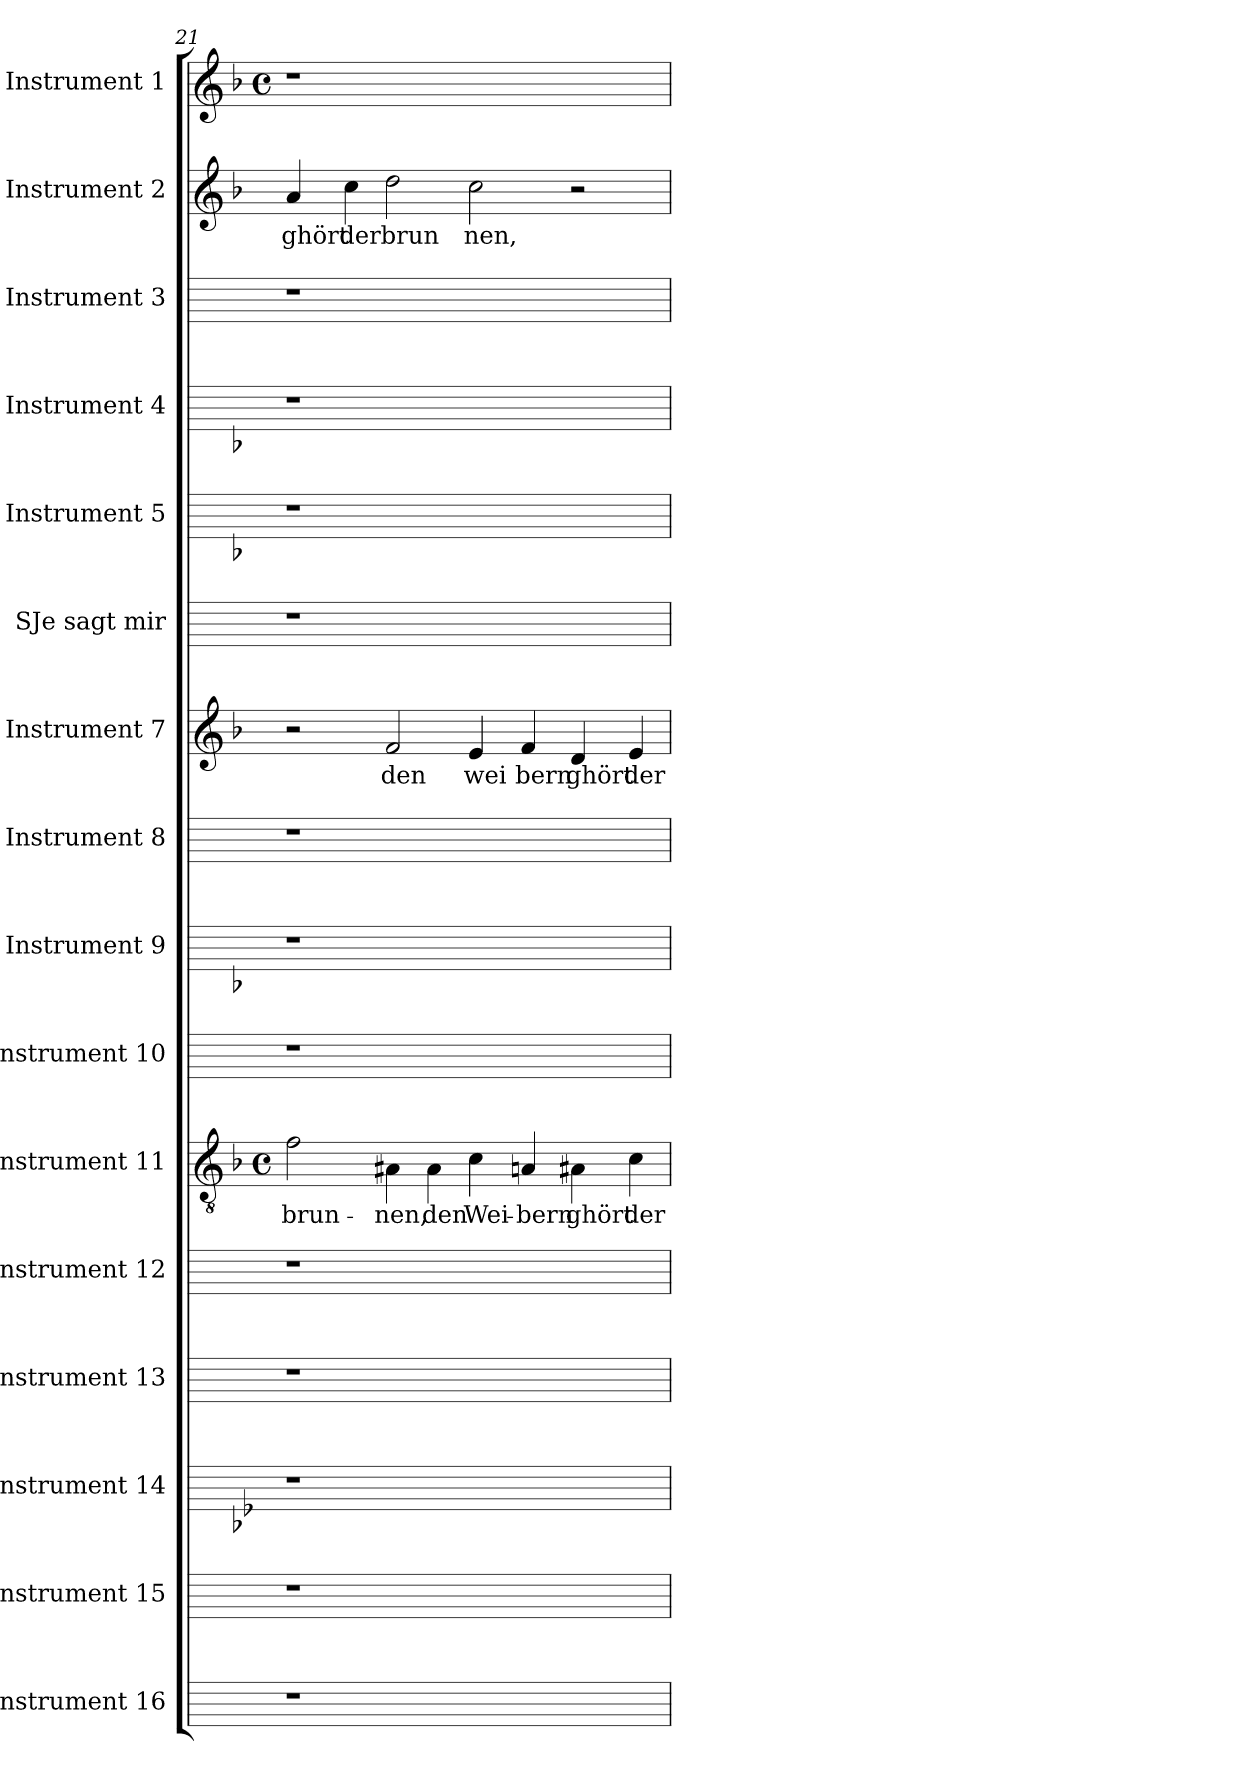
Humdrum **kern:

**kern	**kern	**kern	**kern	**kern	**kern	**text	**kern	**kern	**kern	**kern	**text	**kern	**kern	**kern	**kern	**kern	**text	**kern
*part16	*part15	*part14	*part13	*part12	*part11	*part11	*part10	*part9	*part8	*part7	*part7	*part6	*part5	*part4	*part3	*part2	*part2	*part1
*staff16	*staff15	*staff14	*staff13	*staff12	*staff11	*staff11	*staff10	*staff9	*staff8	*staff7	*staff7	*staff6	*staff5	*staff4	*staff3	*staff2	*staff2	*staff1
*I"Instrument 16	*I"Instrument 15	*I"Instrument 14	*I"Instrument 13	*I"Instrument 12	*I"Instrument 11	*	*I"Instrument 10	*I"Instrument 9	*I"Instrument 8	*I"Instrument 7	*	*I"SJe sagt mir	*I"Instrument 5	*I"Instrument 4	*I"Instrument 3	*I"Instrument 2	*	*I"Instrument 1
!!LO:LB:g=z
*	*	*	*	*	*clefGv2	*	*	*	*	*clefG2	*	*	*	*	*	*clefG2	*	*clefG2
*ITrd1c2	*ITrd1c2	*	*ITrd1c2	*ITrd1c2	*ITrd1c2	*	*ITrd1c2	*ITrd-3c-5	*ITrd-3c-5	*ITrd1c2	*	*ITrd1c2	*ITrd1c2	*ITrd-3c-5	*ITrd1c2	*ITrd1c2	*	*ITrd-3c-5
*	*	*k[b-e-]	*	*	*k[b-e-a-]	*	*	*k[b-e-]	*k[b-]	*k[b-e-a-]	*	*	*k[b-e-a-]	*k[b-e-]	*	*k[b-e-a-]	*	*k[b-e-]
*	*	*B-:	*	*	*E-:	*	*	*B-:	*F:	*E-:	*	*	*E-:	*B-:	*	*E-:	*	*B-:
*	*	*	*	*	*M4/4	*	*	*	*	*	*	*	*	*	*	*	*	*M4/4
*	*	*	*	*	*met(c)	*	*	*	*	*	*	*	*	*	*	*	*	*met(c)
=21	=21	=21	=21	=21	=21	=21	=21	=21	=21	=21	=21	=21	=21	=21	=21	=21	=21	=21
!	!	!	!	!	!	!LO:LY:b:cj	!	!	!	!	!	!	!	!	!	!	!LO:LY:b:cj	!
1r	1r	1r	1r	1r	2e-\	brun-	1r	1r	1r	2r	.	1r	1r	1r	1r	4g/	ghört	1r
!	!	!	!	!	!	!	!	!	!	!	!	!	!	!	!	!	!LO:LY:b:cj	!
.	.	.	.	.	.	.	.	.	.	.	.	.	.	.	.	4b-\	der	.
!	!	!	!	!	!	!LO:LY:b:cj	!	!	!	!	!LO:LY:b:cj	!	!	!	!	!	!LO:LY:b:cj	!
.	.	.	.	.	4G#\	-nen,	.	.	.	2e-/	den	.	.	.	.	2cc\	brun	.
!	!	!	!	!	!	!LO:LY:b:cj	!	!	!	!	!	!	!	!	!	!	!	!
.	.	.	.	.	4G#\	den	.	.	.	.	.	.	.	.	.	.	.	.
!	!	!	!	!	!	!LO:LY:b:cj	!	!	!	!	!LO:LY:b:cj	!	!	!	!	!	!LO:LY:b:cj	!
1ryy	1ryy	1ryy	1ryy	1ryy	4B-\	Wei-	1ryy	1ryy	1ryy	4d/	wei	1ryy	1ryy	1ryy	1ryy	2b-\	nen,	1ryy
!	!	!	!	!	!	!LO:LY:b:cj	!	!	!	!	!LO:LY:b:cj	!	!	!	!	!	!	!
.	.	.	.	.	4G/	-bern	.	.	.	4e-/	bern	.	.	.	.	.	.	.
!	!	!	!	!	!	!LO:LY:b:cj	!	!	!	!	!LO:LY:b:cj	!	!	!	!	!	!	!
.	.	.	.	.	4G#\	ghört	.	.	.	4c/	ghört	.	.	.	.	2r	.	.
!	!	!	!	!	!	!LO:LY:b:cj	!	!	!	!	!LO:LY:b:cj	!	!	!	!	!	!	!
.	.	.	.	.	4B-\	der	.	.	.	4d/	der	.	.	.	.	.	.	.
=	=	=	=	=	=	=	=	=	=	=	=	=	=	=	=	=	=	=
*-	*-	*-	*-	*-	*-	*-	*-	*-	*-	*-	*-	*-	*-	*-	*-	*-	*-	*-
